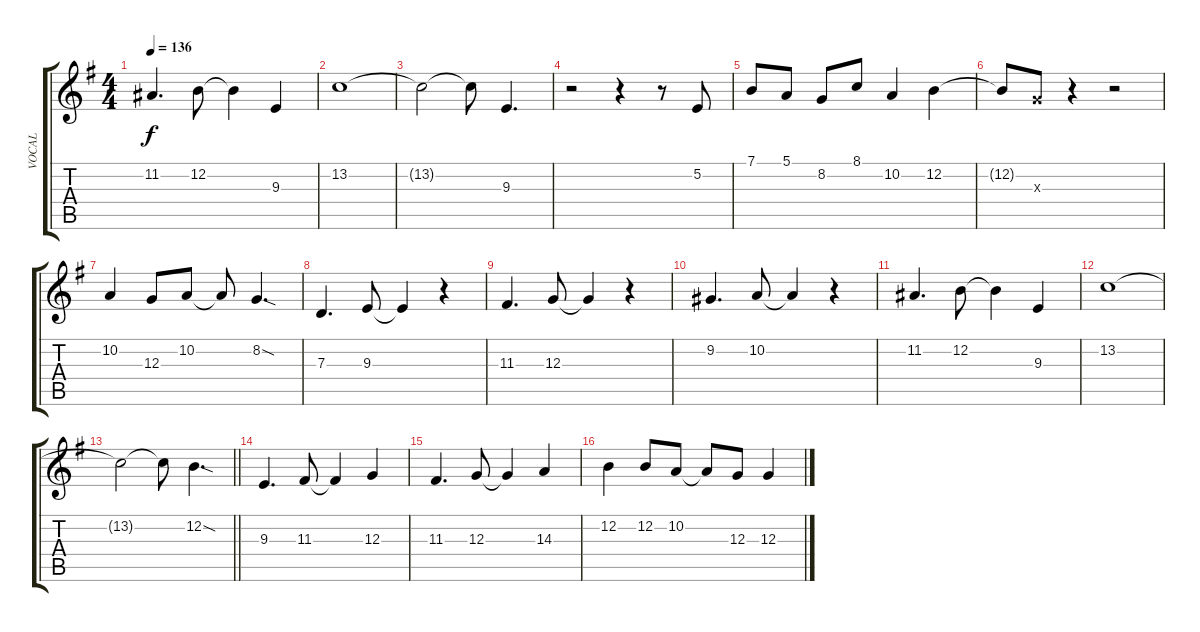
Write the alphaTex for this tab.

\track ("VOCAL" "VOCAL") {instrument stringensemble1}
\staff {score tabs}
\tuning (E4 B3 G3 D3 A2 E2) {hide}
\ts (4 4)
\tempo 136
\clef g2
\ks eminor
11.2.4{d dy f} 12.2.8 12.2{t}.4 9.3.4 |
13.2.1 |
13.2{t}.2 13.2{t}.8 9.3.4{d} |
r.2 r.4 r.8 5.2.8 |
7.1.8 5.1.8 8.2.8 8.1.8 10.2.4 12.2.4 |
12.2{t}.8 12.3{x}.8 r.4 r.2 |
10.2.4 12.3.8 10.2.8 10.2{t}.8 8.2{sod}.4{d} |
7.3.4{d} 9.3.8 9.3{t}.4 r.4 |
11.3.4{d} 12.3.8 12.3{t}.4 r.4 |
9.2.4{d} 10.2.8 10.2{t}.4 r.4 |
11.2.4{d} 12.2.8 12.2{t}.4 9.3.4 |
13.2.1 |
\barLineRight lightlight
13.2{t}.2 13.2{t}.8 12.2{sod}.4{d} |
9.3.4{d} 11.3.8 11.3{t}.4 12.3.4 |
11.3.4{d} 12.3.8 12.3{t}.4 14.3.4 |
12.2.4 12.2.8 10.2.8 10.2{t}.8 12.3.8 12.3.4
